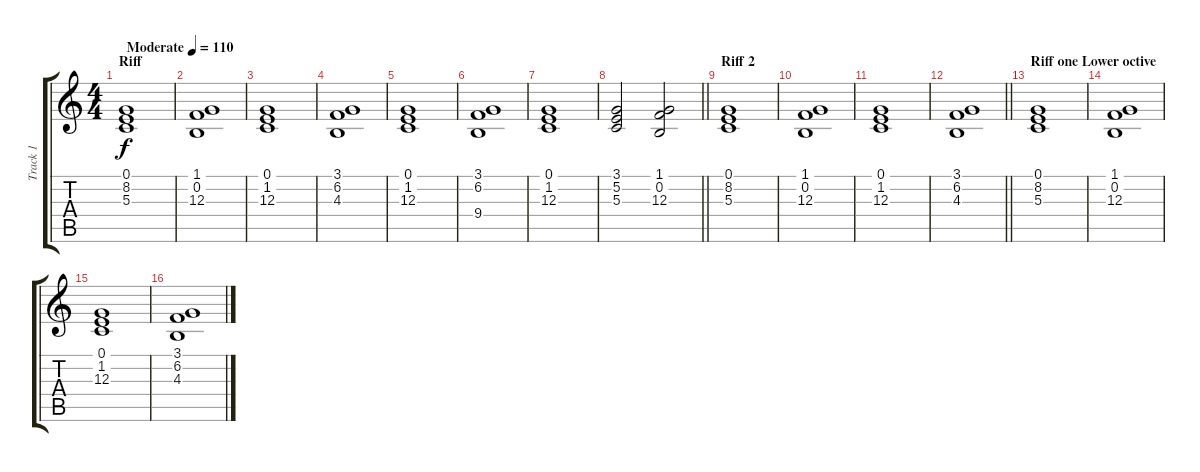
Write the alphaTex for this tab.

\track ("Track 1" "Track 1") {instrument stringensemble2}
\staff {score tabs}
\tuning (E4 B3 G3 D3 A2 E2) {hide}
\ts (4 4)
\section ("" "Riff")
\tempo (110 "Moderate")
\clef g2
\ks c
(0.1 8.2 5.3).1{dy f instrument stringensemble2} |
(1.1 0.2 12.3).1 |
(0.1 1.2 12.3).1 |
(3.1 6.2 4.3).1 |
(0.1 1.2 12.3).1 |
(3.1 6.2 9.4).1 |
(0.1 1.2 12.3).1 |
\barLineRight lightlight
(3.1 5.2 5.3).2 (1.1 0.2 12.3).2 |
\section ("" "Riff 2")
(0.1 8.2 5.3).1 |
(1.1 0.2 12.3).1 |
(0.1 1.2 12.3).1 |
\barLineRight lightlight
(3.1 6.2 4.3).1 |
\section ("" "Riff one Lower octive")
(0.1 8.2 5.3).1 |
(1.1 0.2 12.3).1 |
(0.1 1.2 12.3).1 |
(3.1 6.2 4.3).1
